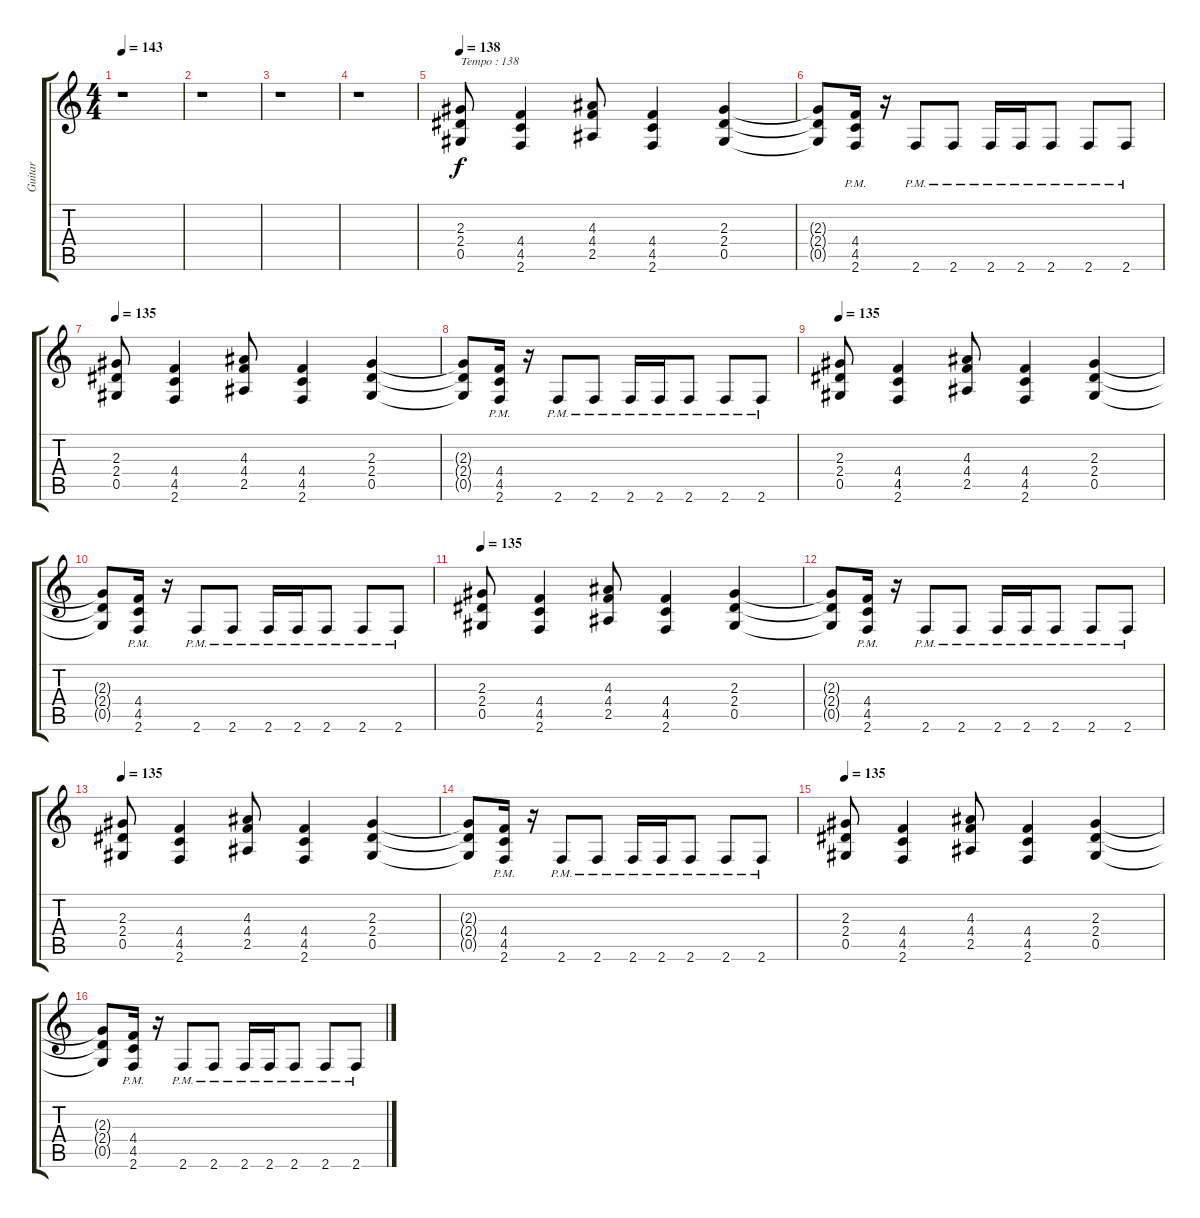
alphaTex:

\track ("Guitar" "Guitar") {instrument distortionguitar}
\staff {score tabs}
\tuning (Eb4 Bb3 Gb3 Db3 Ab2 Eb2) {hide}
\ts (4 4)
\tempo 143
\clef g2
\ks c
r.1{dy f} |
r.1 |
r.1 |
r.1 |
\tempo 138
(2.3 2.4 0.5).8{txt "Tempo : 138"} (4.4 4.5 2.6).4 (4.3 4.4 2.5).8 (4.4 4.5 2.6).4 (2.3 2.4 0.5).4 |
(2.3{t} 2.4{t} 0.5{t}).8 (4.4 4.5 2.6{pm}).16 r.16 2.6{pm}.8 2.6{pm}.8 2.6{pm}.16 2.6{pm}.16 2.6{pm}.8 2.6{pm}.8 2.6{pm}.8 |
\tempo 135
(2.3 2.4 0.5).8 (4.4 4.5 2.6).4 (4.3 4.4 2.5).8 (4.4 4.5 2.6).4 (2.3 2.4 0.5).4 |
(2.3{t} 2.4{t} 0.5{t}).8 (4.4 4.5 2.6{pm}).16 r.16 2.6{pm}.8 2.6{pm}.8 2.6{pm}.16 2.6{pm}.16 2.6{pm}.8 2.6{pm}.8 2.6{pm}.8 |
\tempo 135
(2.3 2.4 0.5).8 (4.4 4.5 2.6).4 (4.3 4.4 2.5).8 (4.4 4.5 2.6).4 (2.3 2.4 0.5).4 |
(2.3{t} 2.4{t} 0.5{t}).8 (4.4 4.5 2.6{pm}).16 r.16 2.6{pm}.8 2.6{pm}.8 2.6{pm}.16 2.6{pm}.16 2.6{pm}.8 2.6{pm}.8 2.6{pm}.8 |
\tempo 135
(2.3 2.4 0.5).8 (4.4 4.5 2.6).4 (4.3 4.4 2.5).8 (4.4 4.5 2.6).4 (2.3 2.4 0.5).4 |
(2.3{t} 2.4{t} 0.5{t}).8 (4.4 4.5 2.6{pm}).16 r.16 2.6{pm}.8 2.6{pm}.8 2.6{pm}.16 2.6{pm}.16 2.6{pm}.8 2.6{pm}.8 2.6{pm}.8 |
\tempo 135
(2.3 2.4 0.5).8 (4.4 4.5 2.6).4 (4.3 4.4 2.5).8 (4.4 4.5 2.6).4 (2.3 2.4 0.5).4 |
(2.3{t} 2.4{t} 0.5{t}).8 (4.4 4.5 2.6{pm}).16 r.16 2.6{pm}.8 2.6{pm}.8 2.6{pm}.16 2.6{pm}.16 2.6{pm}.8 2.6{pm}.8 2.6{pm}.8 |
\tempo 135
(2.3 2.4 0.5).8 (4.4 4.5 2.6).4 (4.3 4.4 2.5).8 (4.4 4.5 2.6).4 (2.3 2.4 0.5).4 |
(2.3{t} 2.4{t} 0.5{t}).8 (4.4 4.5 2.6{pm}).16 r.16 2.6{pm}.8 2.6{pm}.8 2.6{pm}.16 2.6{pm}.16 2.6{pm}.8 2.6{pm}.8 2.6{pm}.8
